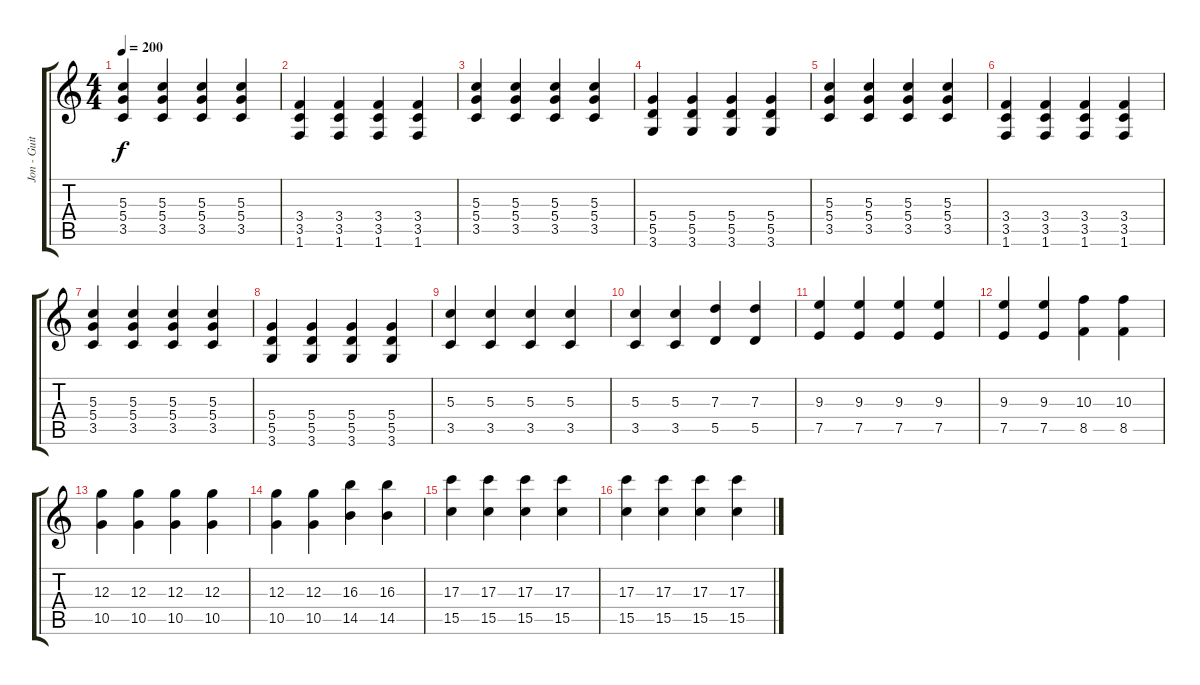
\track ("Jon - Guitar" "Jon - Guit") {instrument overdrivenguitar}
\staff {score tabs}
\tuning (E4 B3 G3 D3 A2 E2) {hide}
\ts (4 4)
\tempo 200
\clef g2
\ks c
(5.3 5.4 3.5).4{dy f} (5.3 5.4 3.5).4 (5.3 5.4 3.5).4 (5.3 5.4 3.5).4 |
(3.4 3.5 1.6).4 (3.4 3.5 1.6).4 (3.4 3.5 1.6).4 (3.4 3.5 1.6).4 |
(5.3 5.4 3.5).4 (5.3 5.4 3.5).4 (5.3 5.4 3.5).4 (5.3 5.4 3.5).4 |
(5.4 5.5 3.6).4 (5.4 5.5 3.6).4 (5.4 5.5 3.6).4 (5.4 5.5 3.6).4 |
(5.3 5.4 3.5).4 (5.3 5.4 3.5).4 (5.3 5.4 3.5).4 (5.3 5.4 3.5).4 |
(3.4 3.5 1.6).4 (3.4 3.5 1.6).4 (3.4 3.5 1.6).4 (3.4 3.5 1.6).4 |
(5.3 5.4 3.5).4 (5.3 5.4 3.5).4 (5.3 5.4 3.5).4 (5.3 5.4 3.5).4 |
(5.4 5.5 3.6).4 (5.4 5.5 3.6).4 (5.4 5.5 3.6).4 (5.4 5.5 3.6).4 |
(5.3 3.5).4 (5.3 3.5).4 (5.3 3.5).4 (5.3 3.5).4 |
(5.3 3.5).4 (5.3 3.5).4 (7.3 5.5).4 (7.3 5.5).4 |
(9.3 7.5).4 (9.3 7.5).4 (9.3 7.5).4 (9.3 7.5).4 |
(9.3 7.5).4 (9.3 7.5).4 (10.3 8.5).4 (10.3 8.5).4 |
(12.3 10.5).4 (12.3 10.5).4 (12.3 10.5).4 (12.3 10.5).4 |
(12.3 10.5).4 (12.3 10.5).4 (16.3 14.5).4 (16.3 14.5).4 |
(17.3 15.5).4 (17.3 15.5).4 (17.3 15.5).4 (17.3 15.5).4 |
(17.3 15.5).4 (17.3 15.5).4 (17.3 15.5).4 (17.3 15.5).4
